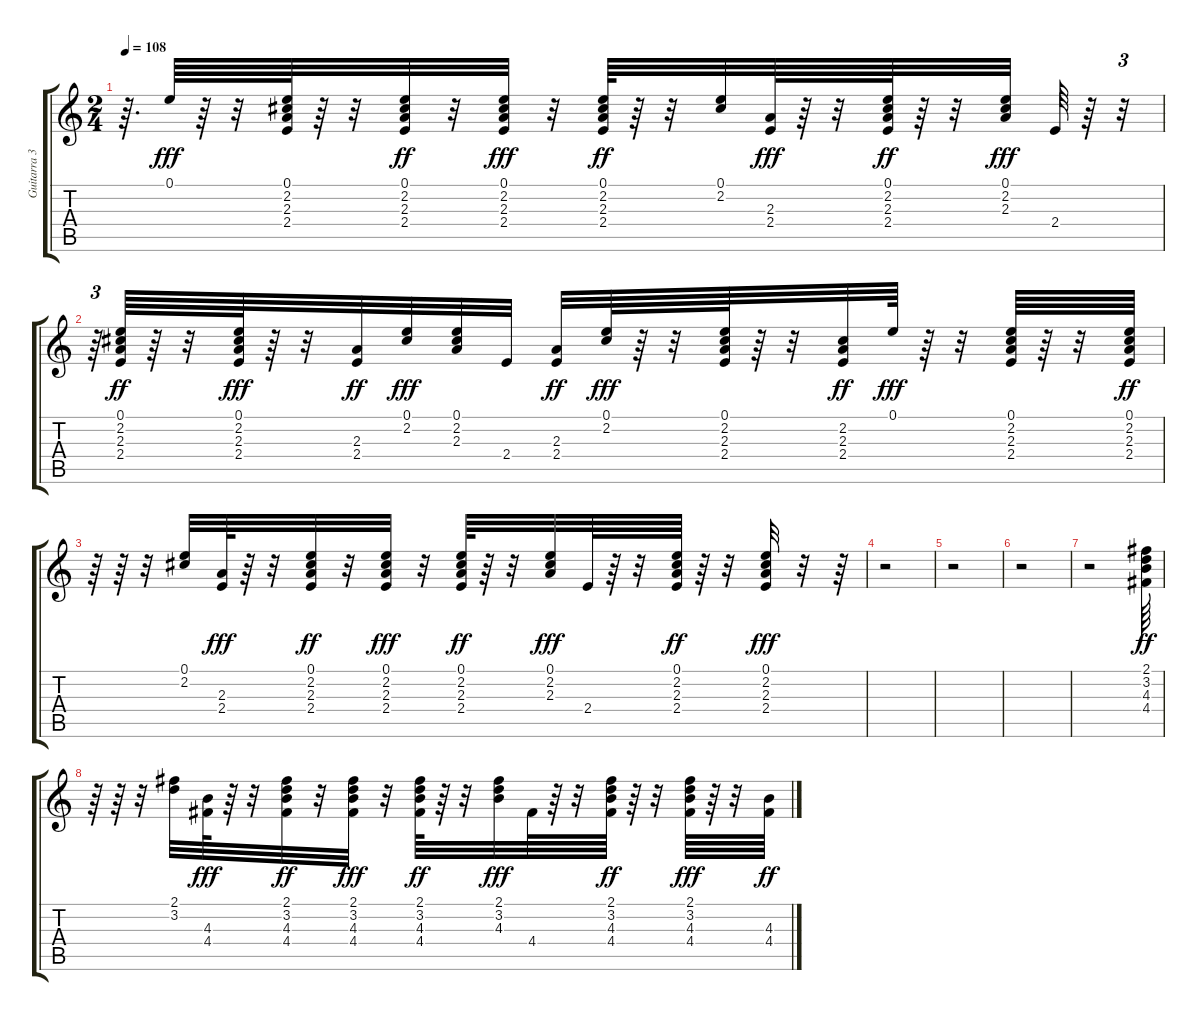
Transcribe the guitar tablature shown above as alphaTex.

\track ("Guitarra 3" "Guitarra 3") {instrument acousticguitarnylon}
\staff {score tabs}
\tuning (E4 B3 G3 D3 A2 E2) {hide}
\ts (2 4)
\tempo 108
\clef g2
\ks c
r.64{d dy ff} 0.1.64{dy fff} r.64 r.32 (0.1 2.2 2.3 2.4).64 r.64 r.32 (0.1 2.2 2.3 2.4).32{dy ff} r.32 (0.1 2.2 2.3 2.4).32{dy fff} r.32 (0.1 2.2 2.3 2.4).64{dy ff} r.64 r.32 (0.1 2.2).32 (2.3 2.4).64{dy fff} r.64 r.32 (0.1 2.2 2.3 2.4).64{dy ff} r.64 r.32 (0.1 2.2 2.3).32{dy fff} 2.4.64 r.64 r.32{tu (3 2)} |
r.64{tu (3 2)} (0.1 2.2 2.3 2.4).64{dy ff} r.64 r.32 (0.1 2.2 2.3 2.4).64{dy fff} r.64 r.32 (2.3 2.4).32{dy ff} (0.1 2.2).32{dy fff} (0.1 2.2 2.3).32 2.4.32 (2.3 2.4).32{dy ff} (0.1 2.2).64{dy fff} r.64 r.32 (0.1 2.2 2.3 2.4).64 r.64 r.32 (2.2 2.3 2.4).32{dy ff} 0.1.64{dy fff} r.64 r.32 (0.1 2.2 2.3 2.4).64 r.64 r.32 (0.1 2.2 2.3 2.4).64{dy ff} |
r.64 r.64 r.32 (0.1 2.2).32 (2.3 2.4).64{dy fff} r.64 r.32 (0.1 2.2 2.3 2.4).32{dy ff} r.32 (0.1 2.2 2.3 2.4).32{dy fff} r.32 (0.1 2.2 2.3 2.4).64{dy ff} r.64 r.32 (0.1 2.2 2.3).32{dy fff} 2.4.64 r.64 r.32 (0.1 2.2 2.3 2.4).64{dy ff} r.64 r.32 (0.1 2.2 2.3 2.4).32{dy fff} r.32 r.64 |
r.2 |
r.2 |
r.2 |
r.2 (2.1 3.2 4.3 4.4).64{dy ff} |
r.64 r.64 r.32 (2.1 3.2).32 (4.3 4.4).64{dy fff} r.64 r.32 (2.1 3.2 4.3 4.4).32{dy ff} r.32 (2.1 3.2 4.3 4.4).32{dy fff} r.32 (2.1 3.2 4.3 4.4).64{dy ff} r.64 r.32 (2.1 3.2 4.3).32{dy fff} 4.4.64 r.64 r.32 (2.1 3.2 4.3 4.4).64{dy ff} r.64 r.32 (2.1 3.2 4.3 4.4).64{dy fff} r.64 r.32 (4.3 4.4).64{dy ff}
